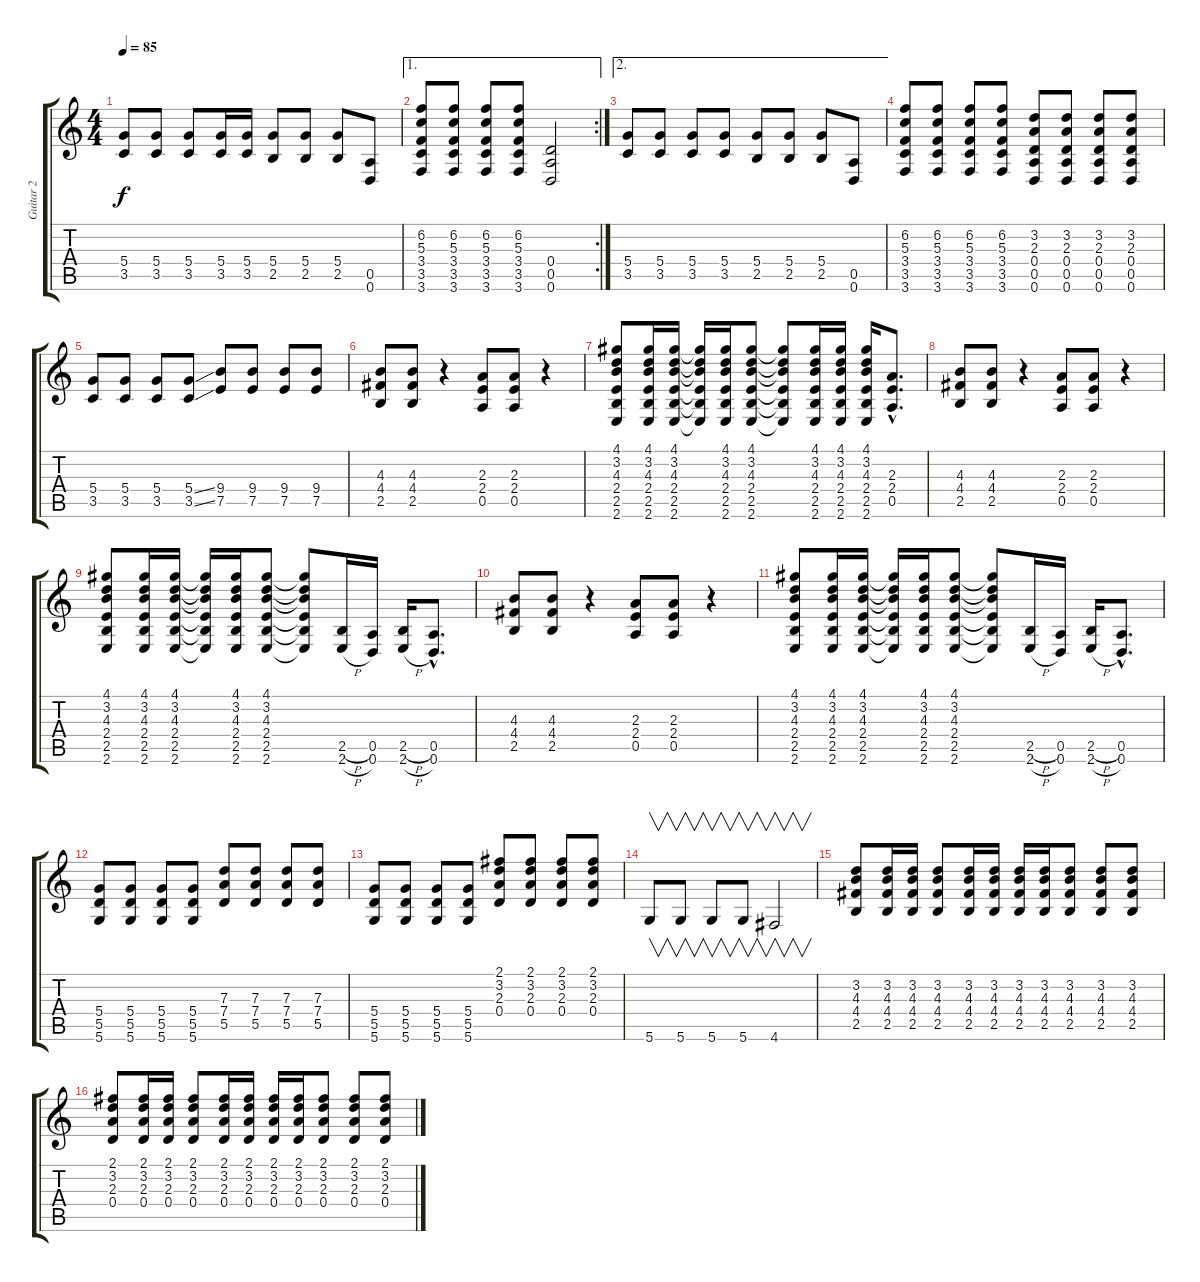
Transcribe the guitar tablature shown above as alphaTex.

\track ("Guitar 2" "Guitar 2") {instrument distortionguitar}
\staff {score tabs}
\tuning (E4 B3 G3 D3 A2 D2) {hide}
\ts (4 4)
\tempo 85
\clef g2
\ks c
(5.4 3.5).8{dy f} (5.4 3.5).8 (5.4 3.5).8 (5.4 3.5).16 (5.4 3.5).16 (5.4 2.5).8 (5.4 2.5).8 (5.4 2.5).8 (0.5 0.6).8 |
\ae 1
\rc 2
(6.2 5.3 3.4 3.5 3.6).8 (6.2 5.3 3.4 3.5 3.6).8 (6.2 5.3 3.4 3.5 3.6).8 (6.2 5.3 3.4 3.5 3.6).8 (0.4 0.5 0.6).2 |
\ae 2
(5.4 3.5).8 (5.4 3.5).8 (5.4 3.5).8 (5.4 3.5).8 (5.4 2.5).8 (5.4 2.5).8 (5.4 2.5).8 (0.5 0.6).8 |
(6.2 5.3 3.4 3.5 3.6).8 (6.2 5.3 3.4 3.5 3.6).8 (6.2 5.3 3.4 3.5 3.6).8 (6.2 5.3 3.4 3.5 3.6).8 (3.2 2.3 0.4 0.5 0.6).8 (3.2 2.3 0.4 0.5 0.6).8 (3.2 2.3 0.4 0.5 0.6).8 (3.2 2.3 0.4 0.5 0.6).8 |
(5.4 3.5).8 (5.4 3.5).8 (5.4 3.5).8 (5.4{ss} 3.5{ss}).8 (9.4 7.5).8 (9.4 7.5).8 (9.4 7.5).8 (9.4 7.5).8 |
(4.3 4.4 2.5).8 (4.3 4.4 2.5).8 r.4 (2.3 2.4 0.5).8 (2.3 2.4 0.5).8 r.4 |
(4.1 3.2 4.3 2.4 2.5 2.6).8 (4.1 3.2 4.3 2.4 2.5 2.6).16 (4.1 3.2 4.3 2.4 2.5 2.6).16 (4.1{t} 3.2{t} 4.3{t} 2.4{t} 2.5{t} 2.6{t}).16 (4.1 3.2 4.3 2.4 2.5 2.6).16 (4.1 3.2 4.3 2.4 2.5 2.6).8 (4.1{t} 3.2{t} 4.3{t} 2.4{t} 2.5{t} 2.6{t}).8 (4.1 3.2 4.3 2.4 2.5 2.6).16 (4.1 3.2 4.3 2.4 2.5 2.6).16 (4.1 3.2 4.3 2.4 2.5 2.6).16 (2.3{hac} 2.4{hac} 0.5{hac}).8{d} |
(4.3 4.4 2.5).8 (4.3 4.4 2.5).8 r.4 (2.3 2.4 0.5).8 (2.3 2.4 0.5).8 r.4 |
(4.1 3.2 4.3 2.4 2.5 2.6).8 (4.1 3.2 4.3 2.4 2.5 2.6).16 (4.1 3.2 4.3 2.4 2.5 2.6).16 (4.1{t} 3.2{t} 4.3{t} 2.4{t} 2.5{t} 2.6{t}).16 (4.1 3.2 4.3 2.4 2.5 2.6).16 (4.1 3.2 4.3 2.4 2.5 2.6).8 (4.1{t} 3.2{t} 4.3{t} 2.4{t} 2.5{t} 2.6{t}).8 (2.5{h} 2.6{h}).16 (0.5 0.6).16 (2.5{h} 2.6{h}).16 (0.5{hac} 0.6{hac}).8{d} |
(4.3 4.4 2.5).8 (4.3 4.4 2.5).8 r.4 (2.3 2.4 0.5).8 (2.3 2.4 0.5).8 r.4 |
(4.1 3.2 4.3 2.4 2.5 2.6).8 (4.1 3.2 4.3 2.4 2.5 2.6).16 (4.1 3.2 4.3 2.4 2.5 2.6).16 (4.1{t} 3.2{t} 4.3{t} 2.4{t} 2.5{t} 2.6{t}).16 (4.1 3.2 4.3 2.4 2.5 2.6).16 (4.1 3.2 4.3 2.4 2.5 2.6).8 (4.1{t} 3.2{t} 4.3{t} 2.4{t} 2.5{t} 2.6{t}).8 (2.5{h} 2.6{h}).16 (0.5 0.6).16 (2.5{h} 2.6{h}).16 (0.5{hac} 0.6{hac}).8{d} |
(5.4 5.5 5.6).8 (5.4 5.5 5.6).8 (5.4 5.5 5.6).8 (5.4 5.5 5.6).8 (7.3 7.4 5.5).8 (7.3 7.4 5.5).8 (7.3 7.4 5.5).8 (7.3 7.4 5.5).8 |
(5.4 5.5 5.6).8 (5.4 5.5 5.6).8 (5.4 5.5 5.6).8 (5.4 5.5 5.6).8 (2.1 3.2 2.3 0.4).8 (2.1 3.2 2.3 0.4).8 (2.1 3.2 2.3 0.4).8 (2.1 3.2 2.3 0.4).8 |
5.6.8{v} 5.6.8{v} 5.6.8{v} 5.6.8{v} 4.6.2{v} |
(3.2 4.3 4.4 2.5).8 (3.2 4.3 4.4 2.5).16 (3.2 4.3 4.4 2.5).16 (3.2 4.3 4.4 2.5).8 (3.2 4.3 4.4 2.5).16 (3.2 4.3 4.4 2.5).16 (3.2 4.3 4.4 2.5).16 (3.2 4.3 4.4 2.5).16 (3.2 4.3 4.4 2.5).8 (3.2 4.3 4.4 2.5).8 (3.2 4.3 4.4 2.5).8 |
(2.1 3.2 2.3 0.4).8 (2.1 3.2 2.3 0.4).16 (2.1 3.2 2.3 0.4).16 (2.1 3.2 2.3 0.4).8 (2.1 3.2 2.3 0.4).16 (2.1 3.2 2.3 0.4).16 (2.1 3.2 2.3 0.4).16 (2.1 3.2 2.3 0.4).16 (2.1 3.2 2.3 0.4).8 (2.1 3.2 2.3 0.4).8 (2.1 3.2 2.3 0.4).8
